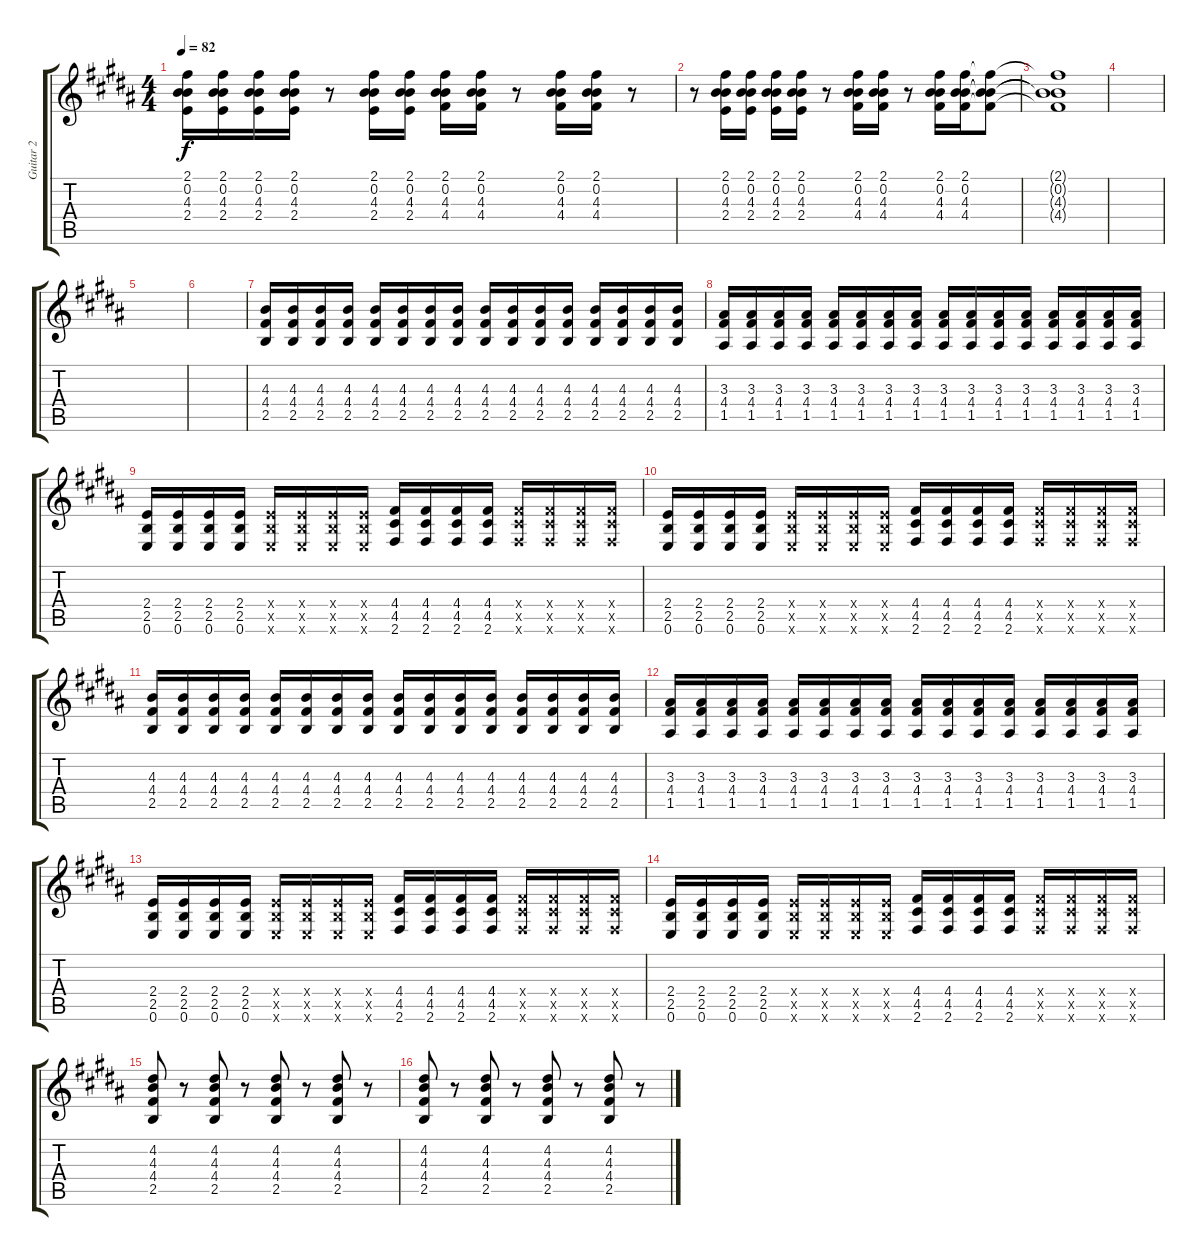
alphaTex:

\track ("Guitar 2" "Guitar 2") {instrument distortionguitar}
\staff {score tabs}
\tuning (E4 B3 G3 D3 A2 E2) {hide}
\ts (4 4)
\tempo 82
\clef g2
\ks b
(2.1 0.2 4.3 2.4).16{dy f} (2.1 0.2 4.3 2.4).16 (2.1 0.2 4.3 2.4).16 (2.1 0.2 4.3 2.4).16 r.8 (2.1 0.2 4.3 2.4).16 (2.1 0.2 4.3 2.4).16 (2.1 0.2 4.3 4.4).16 (2.1 0.2 4.3 4.4).16 r.8 (2.1 0.2 4.3 4.4).16 (2.1 0.2 4.3 4.4).16 r.8 |
r.8 (2.1 0.2 4.3 2.4).16 (2.1 0.2 4.3 2.4).16 (2.1 0.2 4.3 2.4).16 (2.1 0.2 4.3 2.4).16 r.8 (2.1 0.2 4.3 4.4).16 (2.1 0.2 4.3 4.4).16 r.8 (2.1 0.2 4.3 4.4).16 (2.1 0.2 4.3 4.4).16 (2.1{t} 0.2{t} 4.3{t} 4.4{t}).8 |
(2.1{t} 0.2{t} 4.3{t} 4.4{t}).1 |
|
|
|
(4.3 4.4 2.5).16{volume 16} (4.3 4.4 2.5).16 (4.3 4.4 2.5).16 (4.3 4.4 2.5).16 (4.3 4.4 2.5).16 (4.3 4.4 2.5).16 (4.3 4.4 2.5).16 (4.3 4.4 2.5).16 (4.3 4.4 2.5).16 (4.3 4.4 2.5).16 (4.3 4.4 2.5).16 (4.3 4.4 2.5).16 (4.3 4.4 2.5).16 (4.3 4.4 2.5).16 (4.3 4.4 2.5).16 (4.3 4.4 2.5).16 |
(3.3 4.4 1.5).16 (3.3 4.4 1.5).16 (3.3 4.4 1.5).16 (3.3 4.4 1.5).16 (3.3 4.4 1.5).16 (3.3 4.4 1.5).16 (3.3 4.4 1.5).16 (3.3 4.4 1.5).16 (3.3 4.4 1.5).16 (3.3 4.4 1.5).16 (3.3 4.4 1.5).16 (3.3 4.4 1.5).16 (3.3 4.4 1.5).16 (3.3 4.4 1.5).16 (3.3 4.4 1.5).16 (3.3 4.4 1.5).16 |
(2.4 2.5 0.6).16 (2.4 2.5 0.6).16 (2.4 2.5 0.6).16 (2.4 2.5 0.6).16 (2.4{x} 2.5{x} 0.6{x}).16 (2.4{x} 2.5{x} 0.6{x}).16 (2.4{x} 2.5{x} 0.6{x}).16 (2.4{x} 2.5{x} 0.6{x}).16 (4.4 4.5 2.6).16 (4.4 4.5 2.6).16 (4.4 4.5 2.6).16 (4.4 4.5 2.6).16 (4.4{x} 4.5{x} 2.6{x}).16 (4.4{x} 4.5{x} 2.6{x}).16 (4.4{x} 4.5{x} 2.6{x}).16 (4.4{x} 4.5{x} 2.6{x}).16 |
(2.4 2.5 0.6).16 (2.4 2.5 0.6).16 (2.4 2.5 0.6).16 (2.4 2.5 0.6).16 (2.4{x} 2.5{x} 0.6{x}).16 (2.4{x} 2.5{x} 0.6{x}).16 (2.4{x} 2.5{x} 0.6{x}).16 (2.4{x} 2.5{x} 0.6{x}).16 (4.4 4.5 2.6).16 (4.4 4.5 2.6).16 (4.4 4.5 2.6).16 (4.4 4.5 2.6).16 (4.4{x} 4.5{x} 2.6{x}).16 (4.4{x} 4.5{x} 2.6{x}).16 (4.4{x} 4.5{x} 2.6{x}).16 (4.4{x} 4.5{x} 2.6{x}).16 |
(4.3 4.4 2.5).16 (4.3 4.4 2.5).16 (4.3 4.4 2.5).16 (4.3 4.4 2.5).16 (4.3 4.4 2.5).16 (4.3 4.4 2.5).16 (4.3 4.4 2.5).16 (4.3 4.4 2.5).16 (4.3 4.4 2.5).16 (4.3 4.4 2.5).16 (4.3 4.4 2.5).16 (4.3 4.4 2.5).16 (4.3 4.4 2.5).16 (4.3 4.4 2.5).16 (4.3 4.4 2.5).16 (4.3 4.4 2.5).16 |
(3.3 4.4 1.5).16 (3.3 4.4 1.5).16 (3.3 4.4 1.5).16 (3.3 4.4 1.5).16 (3.3 4.4 1.5).16 (3.3 4.4 1.5).16 (3.3 4.4 1.5).16 (3.3 4.4 1.5).16 (3.3 4.4 1.5).16 (3.3 4.4 1.5).16 (3.3 4.4 1.5).16 (3.3 4.4 1.5).16 (3.3 4.4 1.5).16 (3.3 4.4 1.5).16 (3.3 4.4 1.5).16 (3.3 4.4 1.5).16 |
(2.4 2.5 0.6).16 (2.4 2.5 0.6).16 (2.4 2.5 0.6).16 (2.4 2.5 0.6).16 (2.4{x} 2.5{x} 0.6{x}).16 (2.4{x} 2.5{x} 0.6{x}).16 (2.4{x} 2.5{x} 0.6{x}).16 (2.4{x} 2.5{x} 0.6{x}).16 (4.4 4.5 2.6).16 (4.4 4.5 2.6).16 (4.4 4.5 2.6).16 (4.4 4.5 2.6).16 (4.4{x} 4.5{x} 2.6{x}).16 (4.4{x} 4.5{x} 2.6{x}).16 (4.4{x} 4.5{x} 2.6{x}).16 (4.4{x} 4.5{x} 2.6{x}).16 |
(2.4 2.5 0.6).16 (2.4 2.5 0.6).16 (2.4 2.5 0.6).16 (2.4 2.5 0.6).16 (2.4{x} 2.5{x} 0.6{x}).16 (2.4{x} 2.5{x} 0.6{x}).16 (2.4{x} 2.5{x} 0.6{x}).16 (2.4{x} 2.5{x} 0.6{x}).16 (4.4 4.5 2.6).16 (4.4 4.5 2.6).16 (4.4 4.5 2.6).16 (4.4 4.5 2.6).16 (4.4{x} 4.5{x} 2.6{x}).16 (4.4{x} 4.5{x} 2.6{x}).16 (4.4{x} 4.5{x} 2.6{x}).16 (4.4{x} 4.5{x} 2.6{x}).16 |
(4.2 4.3 4.4 2.5).8 r.8 (4.2 4.3 4.4 2.5).8 r.8 (4.2 4.3 4.4 2.5).8 r.8 (4.2 4.3 4.4 2.5).8 r.8 |
(4.2 4.3 4.4 2.5).8 r.8 (4.2 4.3 4.4 2.5).8 r.8 (4.2 4.3 4.4 2.5).8 r.8 (4.2 4.3 4.4 2.5).8 r.8
